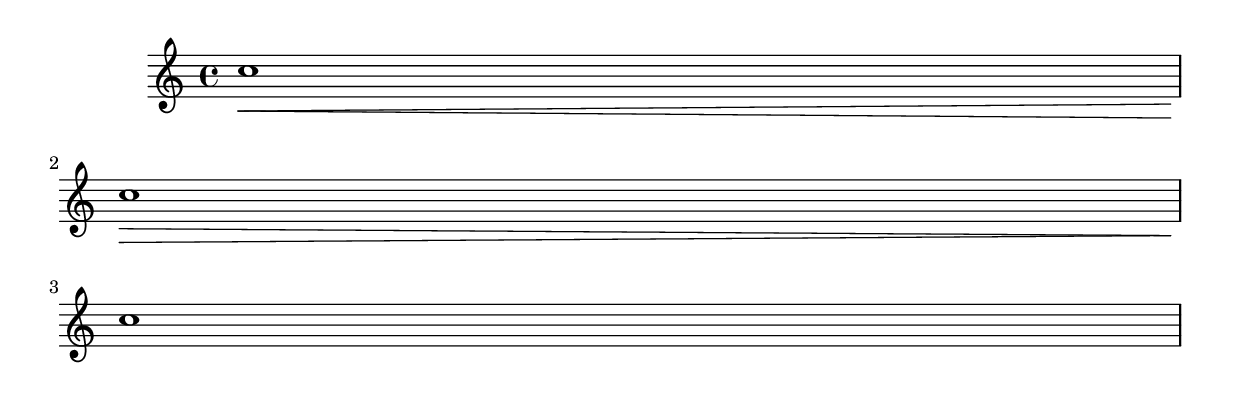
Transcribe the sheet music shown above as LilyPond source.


\version "2.4.0"
\header{
texidoc = "Broken crescendi should be open on one side."
}

\score {  \relative c'' { 
    c1 \< \break c1\!  \> \break c1\!
  }
  \layout {
    linewidth = 4.\cm
  }
}
  

